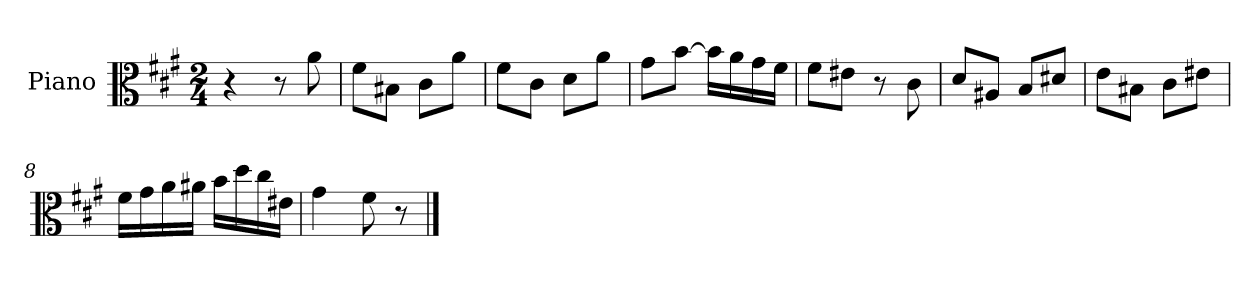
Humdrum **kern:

**kern
*part1
*staff1
*I"Piano
*I'Pno.
*clefC3
*k[f#c#g#]
*M2/4
=1
4r
8r
8a\
=2
8f#\L
8B#X\J
8c#\L
8a\J
=3
8f#\L
8c#\J
8d\L
8a\J
=4
8g#\L
[8b\J
16b\LL]
16a\
16g#\
16f#\JJ
=5
8f#\L
8e#X\J
8r
8c#\
=6
8d/L
8A#X/J
8B/L
8d#X/J
=7
8e\L
8B#X\J
8c#\L
8e#X\J
=8
16f#\LL
16g#\
16a\
16a#X\JJ
16b\LL
16dd\
16cc#\
16e#X\JJ
!!LO:LB:g=z
=9
4g#\
8f#\
8r
==
*-
